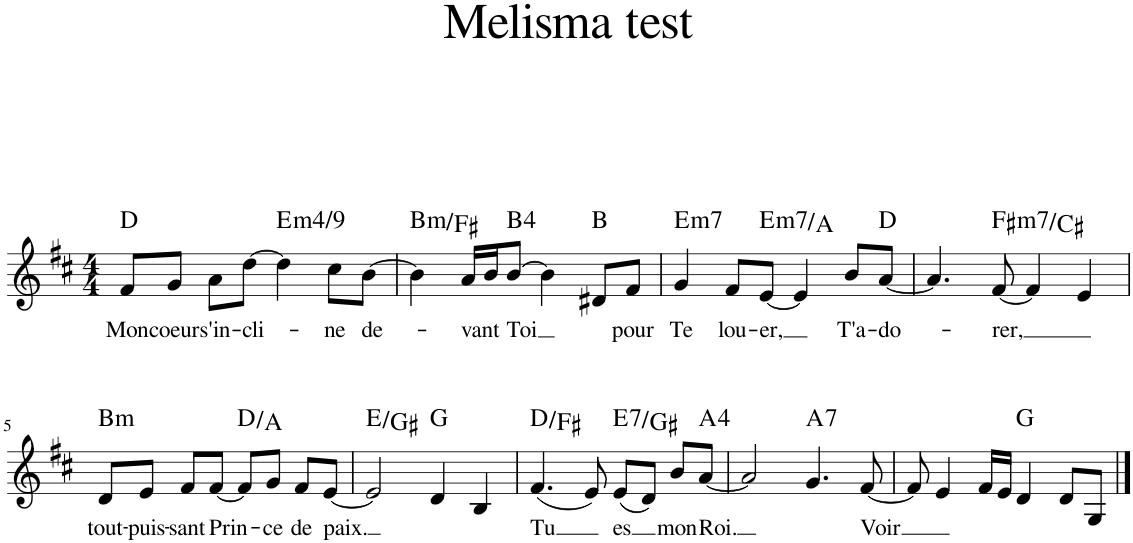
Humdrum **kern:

**kern	**text	**harte
*part1	*part1	*part1
*staff1	*staff1	*
*I"Piano	*	*
*I'Pno.	*	*
*clefG2	*	*
*k[f#c#]	*	*
*M4/4	*	*
=1	=1	=1
!	!LO:LY:b	!
8f#/L	Mon	D:maj
!	!LO:LY:b	!
8g/J	coeur	.
!	!LO:LY:b	!
8a\L	s'in-	.
!	!LO:LY:b	!
[8dd\J	-cli-	.
!	!	!LO:H:kt=m4/9
4dd\]	.	E:min
!	!LO:LY:b	!
8cc#\L	-ne	.
!	!LO:LY:b	!
[8b\J	de-	.
=2	=2	=2
!	!	!LO:H:kt=m
4b\]	.	B:min/5
!	!LO:LY:b	!
16a/LL	-vant	.
16b/J	.	.
!	!LO:LY:b	!
[8b/J	Toi	B:maj(4)
4b\]	.	.
8d#X/L	.	B:maj
!	!LO:LY:b	!
8f#/J	pour	.
=3	=3	=3
!	!LO:LY:b	!LO:H:kt=m7
4g/	Te	E:min7
!	!LO:LY:b	!
8f#/L	lou-	.
!	!LO:LY:b	!LO:H:kt=m7
[8e/J	-er,	E:min7/4
4e/]	.	.
!	!LO:LY:b	!
8b/L	T'a-	.
!	!LO:LY:b	!
[8a/J	-do-	D:maj
=4	=4	=4
4.a/]	.	.
!	!LO:LY:b	!LO:H:kt=m7
[8f#/	-rer,	F#:min7/5
4f#/]	.	.
4e/	.	.
!!LO:LB:g=z
=5	=5	=5
!	!LO:LY:b	!LO:H:kt=m
8d/L	tout-	B:min
!	!LO:LY:b	!
8e/J	-puis-	.
!	!LO:LY:b	!
8f#/L	-sant	.
!	!LO:LY:b	!
[8f#/J	Prin-	.
8f#/L]	.	D:maj/5
!	!LO:LY:b	!
8g/J	-ce	.
!	!LO:LY:b	!
8f#/L	de	.
!	!LO:LY:b	!
[8e/J	paix.	.
=6	=6	=6
2e/]	.	E:maj/3
4d/	.	G:maj
4B/	.	.
=7	=7	=7
!	!LO:LY:b	!
(4.f#/	Tu	D:maj/3
8e/)	.	.
!	!LO:LY:b	!LO:H:kt=7
(8e/L	es	E:7/3
8d/J)	.	.
!	!LO:LY:b	!
8b/L	mon	.
!	!LO:LY:b	!
[8a/J	Roi.	A:maj(4)
=8	=8	=8
2a/]	.	.
!	!	!LO:H:kt=7
4.g/	.	A:7
!	!LO:LY:b	!
[8f#/	-Voir	.
=9	=9	=9
8f#/]	.	.
4e/	.	.
16f#/LL	.	.
16e/JJ	.	.
4d/	.	G:maj
8d/L	.	.
8G/J	.	.
==	==	==
*-	*-	*-
